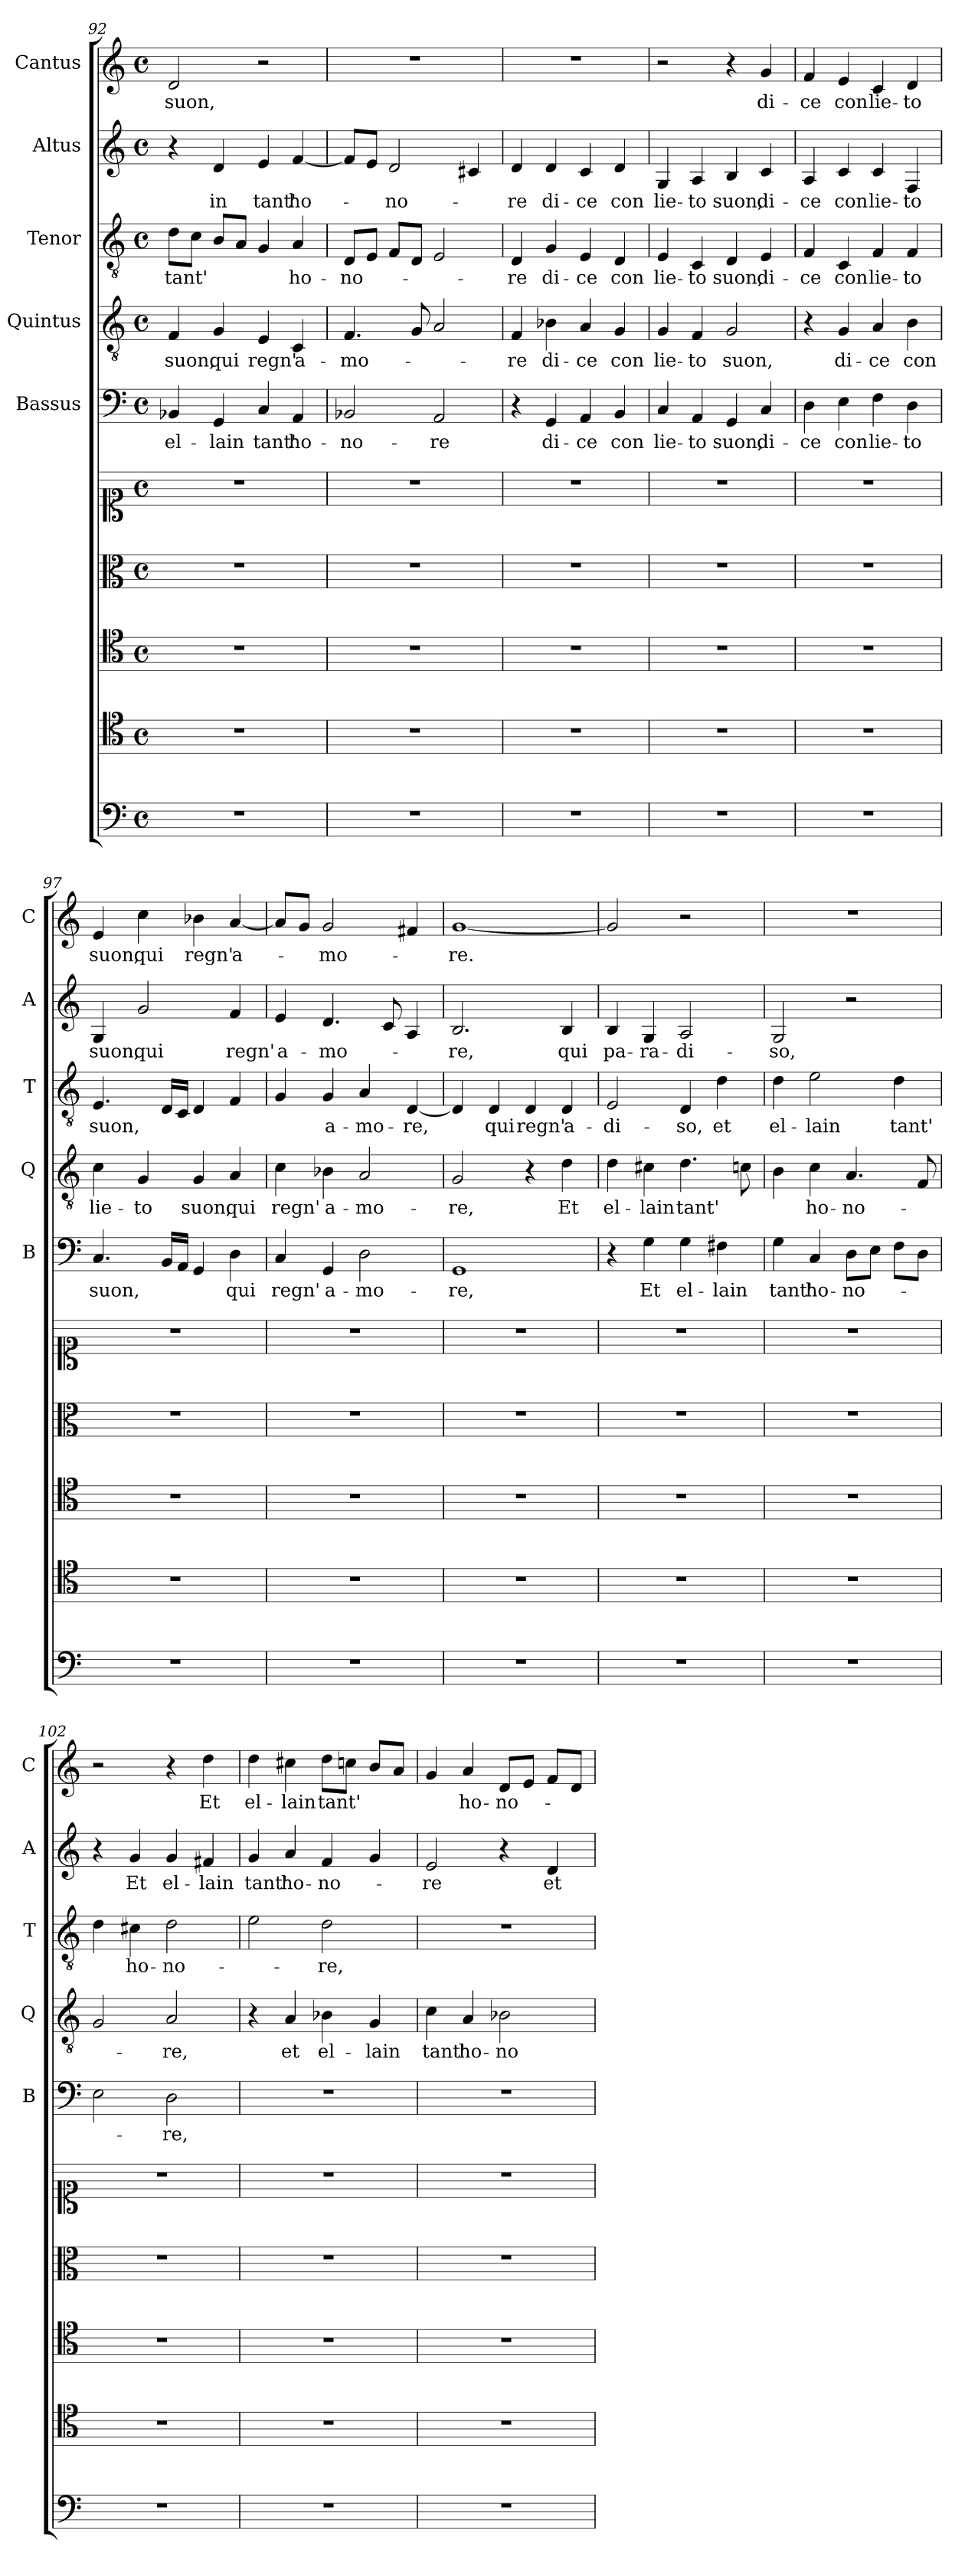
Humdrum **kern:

**kern	**kern	**kern	**kern	**kern	**kern	**text	**kern	**text	**kern	**text	**kern	**text	**kern	**text
*part10	*part9	*part8	*part7	*part6	*part5	*part5	*part4	*part4	*part3	*part3	*part2	*part2	*part1	*part1
*staff10	*staff9	*staff8	*staff7	*staff6	*staff5	*staff5	*staff4	*staff4	*staff3	*staff3	*staff2	*staff2	*staff1	*staff1
*	*	*	*	*	*I"Bassus	*	*I"Quintus	*	*I"Tenor	*	*I"Altus	*	*I"Cantus	*
*	*	*	*	*	*I'B	*	*I'Q	*	*I'T	*	*I'A	*	*I'C	*
*clefF4	*clefC4	*clefC4	*clefC3	*clefC1	*clefF4	*	*clefGv2	*	*clefGv2	*	*clefG2	*	*clefG2	*
*k[]	*k[]	*k[]	*k[]	*k[]	*k[]	*	*k[]	*	*k[]	*	*k[]	*	*k[]	*
*C:	*C:	*C:	*C:	*C:	*C:	*	*C:	*	*C:	*	*C:	*	*C:	*
*M4/4	*M4/4	*M4/4	*M4/4	*M4/4	*M4/4	*	*M4/4	*	*M4/4	*	*M4/4	*	*M4/4	*
*met(c)	*met(c)	*met(c)	*met(c)	*met(c)	*met(c)	*	*met(c)	*	*met(c)	*	*met(c)	*	*met(c)	*
=92	=92	=92	=92	=92	=92	=92	=92	=92	=92	=92	=92	=92	=92	=92
1r	1r	1r	1r	1r	4BB-X/	el-	4F/	suon,	8d\L	tant'	4r	.	2d/	suon,
.	.	.	.	.	.	.	.	.	8c\J	.	.	.	.	.
.	.	.	.	.	4GG/	-lain	4G/	qui	8B/L	.	4d/	in	.	.
.	.	.	.	.	.	.	.	.	8A/J	.	.	.	.	.
.	.	.	.	.	4C/	tant'	4E/	regn'	4G/	.	4e/	tant'	2r	.
.	.	.	.	.	4AA/	ho-	4C/	a-	4A/	ho-	[4f/	ho-	.	.
=93	=93	=93	=93	=93	=93	=93	=93	=93	=93	=93	=93	=93	=93	=93
1r	1r	1r	1r	1r	2BB-X/	-no-	4.F/	-mo-	8D/L	-no-	8f/L]	.	1r	.
.	.	.	.	.	.	.	.	.	8E/J	.	8e/J	.	.	.
.	.	.	.	.	.	.	.	.	8F/L	.	2d/	-no-	.	.
.	.	.	.	.	.	.	8G/	.	8D/J	.	.	.	.	.
.	.	.	.	.	2AA/	-re	2A/	.	2E/	.	.	.	.	.
.	.	.	.	.	.	.	.	.	.	.	4c#/	.	.	.
!!LO:LB:g=z
=94	=94	=94	=94	=94	=94	=94	=94	=94	=94	=94	=94	=94	=94	=94
1r	1r	1r	1r	1r	4r	.	4F/	-re	4D/	-re	4d/	-re	1r	.
.	.	.	.	.	4GG/	di-	4B-\	di-	4G/	di-	4d/	di-	.	.
.	.	.	.	.	4AA/	-ce	4A/	-ce	4E/	-ce	4c/	-ce	.	.
.	.	.	.	.	4BB/	con	4G/	con	4D/	con	4d/	con	.	.
=95	=95	=95	=95	=95	=95	=95	=95	=95	=95	=95	=95	=95	=95	=95
1r	1r	1r	1r	1r	4C/	lie-	4G/	lie-	4E/	lie-	4G/	lie-	2r	.
.	.	.	.	.	4AA/	-to	4F/	-to	4C/	-to	4A/	-to	.	.
.	.	.	.	.	4GG/	suon,	2G/	suon,	4D/	suon,	4B/	suon,	4r	.
.	.	.	.	.	4C/	di-	.	.	4E/	di-	4c/	di-	4g/	di-
=96	=96	=96	=96	=96	=96	=96	=96	=96	=96	=96	=96	=96	=96	=96
1r	1r	1r	1r	1r	4D\	-ce	4r	.	4F/	-ce	4A/	-ce	4f/	-ce
.	.	.	.	.	4E\	con	4G/	di-	4C/	con	4c/	con	4e/	con
.	.	.	.	.	4F\	lie-	4A/	-ce	4F/	lie-	4c/	lie-	4c/	lie-
.	.	.	.	.	4D\	-to	4B\	con	4F/	-to	4F/	-to	4d/	-to
=97	=97	=97	=97	=97	=97	=97	=97	=97	=97	=97	=97	=97	=97	=97
1r	1r	1r	1r	1r	4.C/	suon,	4c\	lie-	4.E/	suon,	4G/	suon,	4e/	suon,
.	.	.	.	.	.	.	4G/	-to	.	.	2g/	qui	4cc\	qui
.	.	.	.	.	16BB/LL	.	.	.	16D/LL	.	.	.	.	.
.	.	.	.	.	16AA/JJ	.	.	.	16C/JJ	.	.	.	.	.
.	.	.	.	.	4GG/	.	4G/	suon,	4D/	.	.	.	4b-X\	regn'
.	.	.	.	.	4D\	qui	4A/	qui	4F/	.	4f/	regn'	[4a/	a-
=98	=98	=98	=98	=98	=98	=98	=98	=98	=98	=98	=98	=98	=98	=98
1r	1r	1r	1r	1r	4C/	regn'	4c\	regn'	4G/	.	4e/	a-	8a/L]	.
.	.	.	.	.	.	.	.	.	.	.	.	.	8g/J	.
.	.	.	.	.	4GG/	a-	4B-X\	a-	4G/	a-	4.d/	-mo-	2g/	-mo-
.	.	.	.	.	2D\	-mo-	2A/	-mo-	4A/	-mo-	.	.	.	.
.	.	.	.	.	.	.	.	.	.	.	8c/	.	.	.
.	.	.	.	.	.	.	.	.	[4D/	-re,	4A/	.	4f#/	.
!!LO:PB:g=z
=99	=99	=99	=99	=99	=99	=99	=99	=99	=99	=99	=99	=99	=99	=99
1r	1r	1r	1r	1r	1GG	-re,	2G/	-re,	4D/]	.	2.B/	-re,	[1g	-re.
.	.	.	.	.	.	.	.	.	4D/	qui	.	.	.	.
.	.	.	.	.	.	.	4r	.	4D/	regn'	.	.	.	.
.	.	.	.	.	.	.	4d\	Et	4D/	a-	4B/	qui	.	.
=100	=100	=100	=100	=100	=100	=100	=100	=100	=100	=100	=100	=100	=100	=100
1r	1r	1r	1r	1r	4r	.	4d\	el-	2E/	-di-	4B/	pa-	2g/]	.
.	.	.	.	.	4G\	Et	4c#\	-lain	.	.	4G/	-ra-	.	.
.	.	.	.	.	4G\	el-	4.d\	tant'	4D/	-so,	2A/	-di-	2r	.
.	.	.	.	.	4F#\	-lain	.	.	4d\	et	.	.	.	.
.	.	.	.	.	.	.	8c\	.	.	.	.	.	.	.
=101	=101	=101	=101	=101	=101	=101	=101	=101	=101	=101	=101	=101	=101	=101
1r	1r	1r	1r	1r	4G\	tant'	4B\	.	4d\	el-	2G/	-so,	1r	.
.	.	.	.	.	4C/	ho-	4c\	ho-	2e\	-lain	.	.	.	.
.	.	.	.	.	8D\L	-no-	4.A/	-no-	.	.	2r	.	.	.
.	.	.	.	.	8E\J	.	.	.	.	.	.	.	.	.
.	.	.	.	.	8F\L	.	.	.	4d\	tant'	.	.	.	.
.	.	.	.	.	8D\J	.	8F/	.	.	.	.	.	.	.
=102	=102	=102	=102	=102	=102	=102	=102	=102	=102	=102	=102	=102	=102	=102
1r	1r	1r	1r	1r	2E\	.	2G/	.	4d\	.	4r	.	2r	.
.	.	.	.	.	.	.	.	.	4c#\	ho-	4g/	Et	.	.
.	.	.	.	.	2D\	-re,	2A/	-re,	2d\	-no-	4g/	el-	4r	.
.	.	.	.	.	.	.	.	.	.	.	4f#/	-lain	4dd\	Et
=103	=103	=103	=103	=103	=103	=103	=103	=103	=103	=103	=103	=103	=103	=103
1r	1r	1r	1r	1r	1r	.	4r	.	2e\	.	4g/	tant'	4dd\	el-
.	.	.	.	.	.	.	4A/	et	.	.	4a/	ho-	4cc#\	-lain
.	.	.	.	.	.	.	4B-X\	el-	2d\	-re,	4f/	-no-	8dd\L	tant'
.	.	.	.	.	.	.	.	.	.	.	.	.	8cc\J	.
.	.	.	.	.	.	.	4G/	-lain	.	.	4g/	.	8b/L	.
.	.	.	.	.	.	.	.	.	.	.	.	.	8a/J	.
=104	=104	=104	=104	=104	=104	=104	=104	=104	=104	=104	=104	=104	=104	=104
1r	1r	1r	1r	1r	1r	.	4c\	tant'	1r	.	2e/	-re	4g/	.
.	.	.	.	.	.	.	4A/	ho-	.	.	.	.	4a/	ho-
.	.	.	.	.	.	.	2B-\	-no-	.	.	4r	.	8d/L	-no-
.	.	.	.	.	.	.	.	.	.	.	.	.	8e/J	.
.	.	.	.	.	.	.	.	.	.	.	4d/	et	8f/L	.
.	.	.	.	.	.	.	.	.	.	.	.	.	8d/J	.
=	=	=	=	=	=	=	=	=	=	=	=	=	=	=
*-	*-	*-	*-	*-	*-	*-	*-	*-	*-	*-	*-	*-	*-	*-
